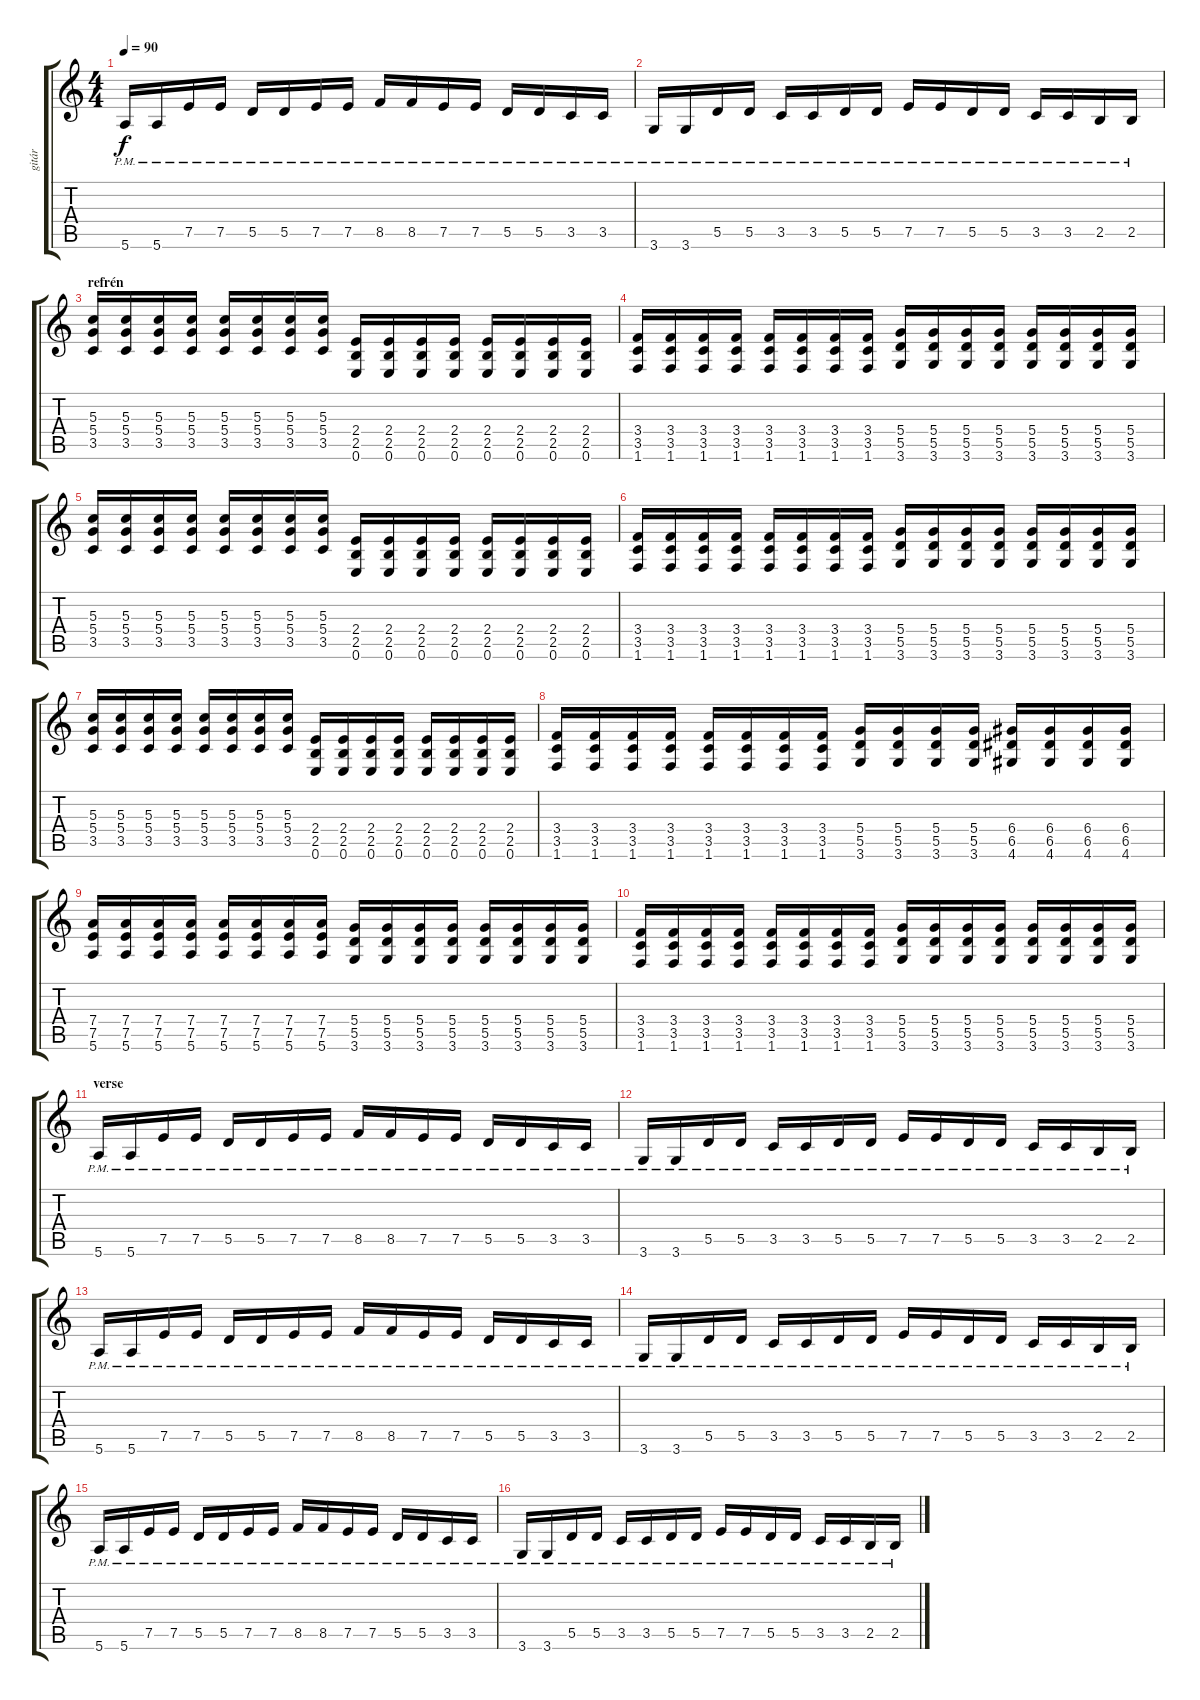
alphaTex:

\track ("gitár" "gitár") {instrument distortionguitar}
\staff {score tabs}
\tuning (E4 B3 G3 D3 A2 E2) {hide}
\ts (4 4)
\tempo 90
\clef g2
\ks c
5.6{pm}.16{dy f} 5.6{pm}.16 7.5{pm}.16 7.5{pm}.16 5.5{pm}.16 5.5{pm}.16 7.5{pm}.16 7.5{pm}.16 8.5{pm}.16 8.5{pm}.16 7.5{pm}.16 7.5{pm}.16 5.5{pm}.16 5.5{pm}.16 3.5{pm}.16 3.5{pm}.16 |
3.6{pm}.16 3.6{pm}.16 5.5{pm}.16 5.5{pm}.16 3.5{pm}.16 3.5{pm}.16 5.5{pm}.16 5.5{pm}.16 7.5{pm}.16 7.5{pm}.16 5.5{pm}.16 5.5{pm}.16 3.5{pm}.16 3.5{pm}.16 2.5{pm}.16 2.5{pm}.16 |
\section ("" "refrén")
(5.3 5.4 3.5).16 (5.3 5.4 3.5).16 (5.3 5.4 3.5).16 (5.3 5.4 3.5).16 (5.3 5.4 3.5).16 (5.3 5.4 3.5).16 (5.3 5.4 3.5).16 (5.3 5.4 3.5).16 (2.4 2.5 0.6).16 (2.4 2.5 0.6).16 (2.4 2.5 0.6).16 (2.4 2.5 0.6).16 (2.4 2.5 0.6).16 (2.4 2.5 0.6).16 (2.4 2.5 0.6).16 (2.4 2.5 0.6).16 |
(3.4 3.5 1.6).16 (3.4 3.5 1.6).16 (3.4 3.5 1.6).16 (3.4 3.5 1.6).16 (3.4 3.5 1.6).16 (3.4 3.5 1.6).16 (3.4 3.5 1.6).16 (3.4 3.5 1.6).16 (5.4 5.5 3.6).16 (5.4 5.5 3.6).16 (5.4 5.5 3.6).16 (5.4 5.5 3.6).16 (5.4 5.5 3.6).16 (5.4 5.5 3.6).16 (5.4 5.5 3.6).16 (5.4 5.5 3.6).16 |
(5.3 5.4 3.5).16 (5.3 5.4 3.5).16 (5.3 5.4 3.5).16 (5.3 5.4 3.5).16 (5.3 5.4 3.5).16 (5.3 5.4 3.5).16 (5.3 5.4 3.5).16 (5.3 5.4 3.5).16 (2.4 2.5 0.6).16 (2.4 2.5 0.6).16 (2.4 2.5 0.6).16 (2.4 2.5 0.6).16 (2.4 2.5 0.6).16 (2.4 2.5 0.6).16 (2.4 2.5 0.6).16 (2.4 2.5 0.6).16 |
(3.4 3.5 1.6).16 (3.4 3.5 1.6).16 (3.4 3.5 1.6).16 (3.4 3.5 1.6).16 (3.4 3.5 1.6).16 (3.4 3.5 1.6).16 (3.4 3.5 1.6).16 (3.4 3.5 1.6).16 (5.4 5.5 3.6).16 (5.4 5.5 3.6).16 (5.4 5.5 3.6).16 (5.4 5.5 3.6).16 (5.4 5.5 3.6).16 (5.4 5.5 3.6).16 (5.4 5.5 3.6).16 (5.4 5.5 3.6).16 |
(5.3 5.4 3.5).16 (5.3 5.4 3.5).16 (5.3 5.4 3.5).16 (5.3 5.4 3.5).16 (5.3 5.4 3.5).16 (5.3 5.4 3.5).16 (5.3 5.4 3.5).16 (5.3 5.4 3.5).16 (2.4 2.5 0.6).16 (2.4 2.5 0.6).16 (2.4 2.5 0.6).16 (2.4 2.5 0.6).16 (2.4 2.5 0.6).16 (2.4 2.5 0.6).16 (2.4 2.5 0.6).16 (2.4 2.5 0.6).16 |
(3.4 3.5 1.6).16 (3.4 3.5 1.6).16 (3.4 3.5 1.6).16 (3.4 3.5 1.6).16 (3.4 3.5 1.6).16 (3.4 3.5 1.6).16 (3.4 3.5 1.6).16 (3.4 3.5 1.6).16 (5.4 5.5 3.6).16 (5.4 5.5 3.6).16 (5.4 5.5 3.6).16 (5.4 5.5 3.6).16 (6.4 6.5 4.6).16 (6.4 6.5 4.6).16 (6.4 6.5 4.6).16 (6.4 6.5 4.6).16 |
(7.4 7.5 5.6).16 (7.4 7.5 5.6).16 (7.4 7.5 5.6).16 (7.4 7.5 5.6).16 (7.4 7.5 5.6).16 (7.4 7.5 5.6).16 (7.4 7.5 5.6).16 (7.4 7.5 5.6).16 (5.4 5.5 3.6).16 (5.4 5.5 3.6).16 (5.4 5.5 3.6).16 (5.4 5.5 3.6).16 (5.4 5.5 3.6).16 (5.4 5.5 3.6).16 (5.4 5.5 3.6).16 (5.4 5.5 3.6).16 |
(3.4 3.5 1.6).16 (3.4 3.5 1.6).16 (3.4 3.5 1.6).16 (3.4 3.5 1.6).16 (3.4 3.5 1.6).16 (3.4 3.5 1.6).16 (3.4 3.5 1.6).16 (3.4 3.5 1.6).16 (5.4 5.5 3.6).16 (5.4 5.5 3.6).16 (5.4 5.5 3.6).16 (5.4 5.5 3.6).16 (5.4 5.5 3.6).16 (5.4 5.5 3.6).16 (5.4 5.5 3.6).16 (5.4 5.5 3.6).16 |
\section ("" "verse")
5.6{pm}.16 5.6{pm}.16 7.5{pm}.16 7.5{pm}.16 5.5{pm}.16 5.5{pm}.16 7.5{pm}.16 7.5{pm}.16 8.5{pm}.16 8.5{pm}.16 7.5{pm}.16 7.5{pm}.16 5.5{pm}.16 5.5{pm}.16 3.5{pm}.16 3.5{pm}.16 |
3.6{pm}.16 3.6{pm}.16 5.5{pm}.16 5.5{pm}.16 3.5{pm}.16 3.5{pm}.16 5.5{pm}.16 5.5{pm}.16 7.5{pm}.16 7.5{pm}.16 5.5{pm}.16 5.5{pm}.16 3.5{pm}.16 3.5{pm}.16 2.5{pm}.16 2.5{pm}.16 |
5.6{pm}.16 5.6{pm}.16 7.5{pm}.16 7.5{pm}.16 5.5{pm}.16 5.5{pm}.16 7.5{pm}.16 7.5{pm}.16 8.5{pm}.16 8.5{pm}.16 7.5{pm}.16 7.5{pm}.16 5.5{pm}.16 5.5{pm}.16 3.5{pm}.16 3.5{pm}.16 |
3.6{pm}.16 3.6{pm}.16 5.5{pm}.16 5.5{pm}.16 3.5{pm}.16 3.5{pm}.16 5.5{pm}.16 5.5{pm}.16 7.5{pm}.16 7.5{pm}.16 5.5{pm}.16 5.5{pm}.16 3.5{pm}.16 3.5{pm}.16 2.5{pm}.16 2.5{pm}.16 |
5.6{pm}.16 5.6{pm}.16 7.5{pm}.16 7.5{pm}.16 5.5{pm}.16 5.5{pm}.16 7.5{pm}.16 7.5{pm}.16 8.5{pm}.16 8.5{pm}.16 7.5{pm}.16 7.5{pm}.16 5.5{pm}.16 5.5{pm}.16 3.5{pm}.16 3.5{pm}.16 |
3.6{pm}.16 3.6{pm}.16 5.5{pm}.16 5.5{pm}.16 3.5{pm}.16 3.5{pm}.16 5.5{pm}.16 5.5{pm}.16 7.5{pm}.16 7.5{pm}.16 5.5{pm}.16 5.5{pm}.16 3.5{pm}.16 3.5{pm}.16 2.5{pm}.16 2.5{pm}.16
